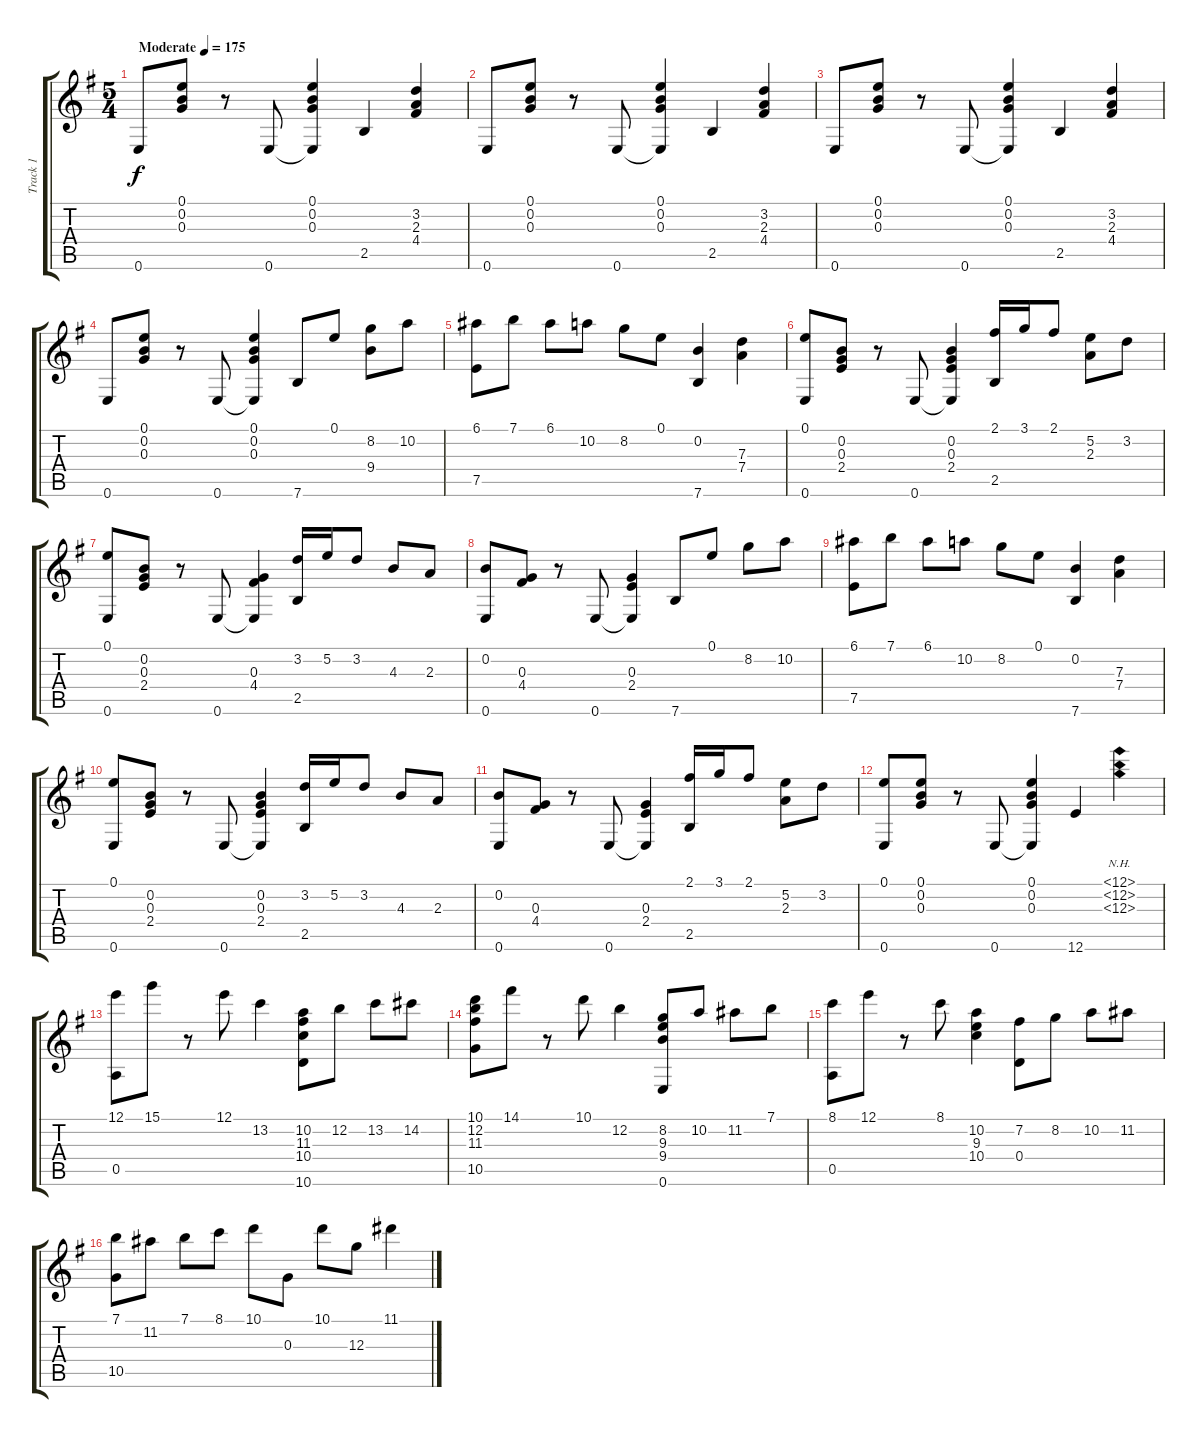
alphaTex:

\track ("Track 1" "Track 1") {instrument acousticguitarnylon}
\staff {score tabs}
\tuning (E4 B3 G3 D3 A2 E2) {hide}
\ts (5 4)
\tempo (175 "Moderate")
\clef g2
\ks g
0.6.8{dy f instrument acousticguitarnylon} (0.1 0.2 0.3).8 r.8 0.6.8 (0.1 0.2 0.3 0.6{t}).4 2.5.4 (3.2 2.3 4.4).4 |
0.6.8 (0.1 0.2 0.3).8 r.8 0.6.8 (0.1 0.2 0.3 0.6{t}).4 2.5.4 (3.2 2.3 4.4).4 |
0.6.8 (0.1 0.2 0.3).8 r.8 0.6.8 (0.1 0.2 0.3 0.6{t}).4 2.5.4 (3.2 2.3 4.4).4 |
0.6.8 (0.1 0.2 0.3).8 r.8 0.6.8 (0.1 0.2 0.3 0.6{t}).4 7.6.8 0.1.8 (8.2 9.4).8 10.2.8 |
(6.1 7.5).8 7.1.8 6.1.8 10.2.8 8.2.8 0.1.8 (0.2 7.6).4 (7.3 7.4).4 |
(0.1 0.6).8 (0.2 0.3 2.4).8 r.8 0.6.8 (0.2 0.3 2.4 0.6{t}).4 (2.1 2.5).16 3.1.16 2.1.8 (5.2 2.3).8 3.2.8 |
(0.1 0.6).8 (0.2 0.3 2.4).8 r.8 0.6.8 (0.3 4.4 0.6{t}).4 (3.2 2.5).16 5.2.16 3.2.8 4.3.8 2.3.8 |
(0.2 0.6).8 (0.3 4.4).8 r.8 0.6.8 (0.3 2.4 0.6{t}).4 7.6.8 0.1.8 8.2.8 10.2.8 |
(6.1 7.5).8 7.1.8 6.1.8 10.2.8 8.2.8 0.1.8 (0.2 7.6).4 (7.3 7.4).4 |
(0.1 0.6).8 (0.2 0.3 2.4).8 r.8 0.6.8 (0.2 0.3 2.4 0.6{t}).4 (3.2 2.5).16 5.2.16 3.2.8 4.3.8 2.3.8 |
(0.2 0.6).8 (0.3 4.4).8 r.8 0.6.8 (0.3 2.4 0.6{t}).4 (2.1 2.5).16 3.1.16 2.1.8 (5.2 2.3).8 3.2.8 |
(0.1 0.6).8 (0.1 0.2 0.3).8 r.8 0.6.8 (0.1 0.2 0.3 0.6{t}).4 12.6.4 (12.1{nh} 12.2{nh} 12.3{nh}).4 |
(12.1 0.5).8 15.1.8 r.8 12.1.8 13.2.4 (10.2 11.3 10.4 10.6).8 12.2.8 13.2.8 14.2.8 |
(10.1 12.2 11.3 10.5).8 14.1.8 r.8 10.1.8 12.2.4 (8.2 9.3 9.4 0.6).8 10.2.8 11.2.8 7.1.8 |
(8.1 0.5).8 12.1.8 r.8 8.1.8 (10.2 9.3 10.4).4 (7.2 0.4).8 8.2.8 10.2.8 11.2.8 |
(7.1 10.5).8 11.2.8 7.1.8 8.1.8 10.1.8 0.3.8 10.1.8 12.3.8 11.1.4
